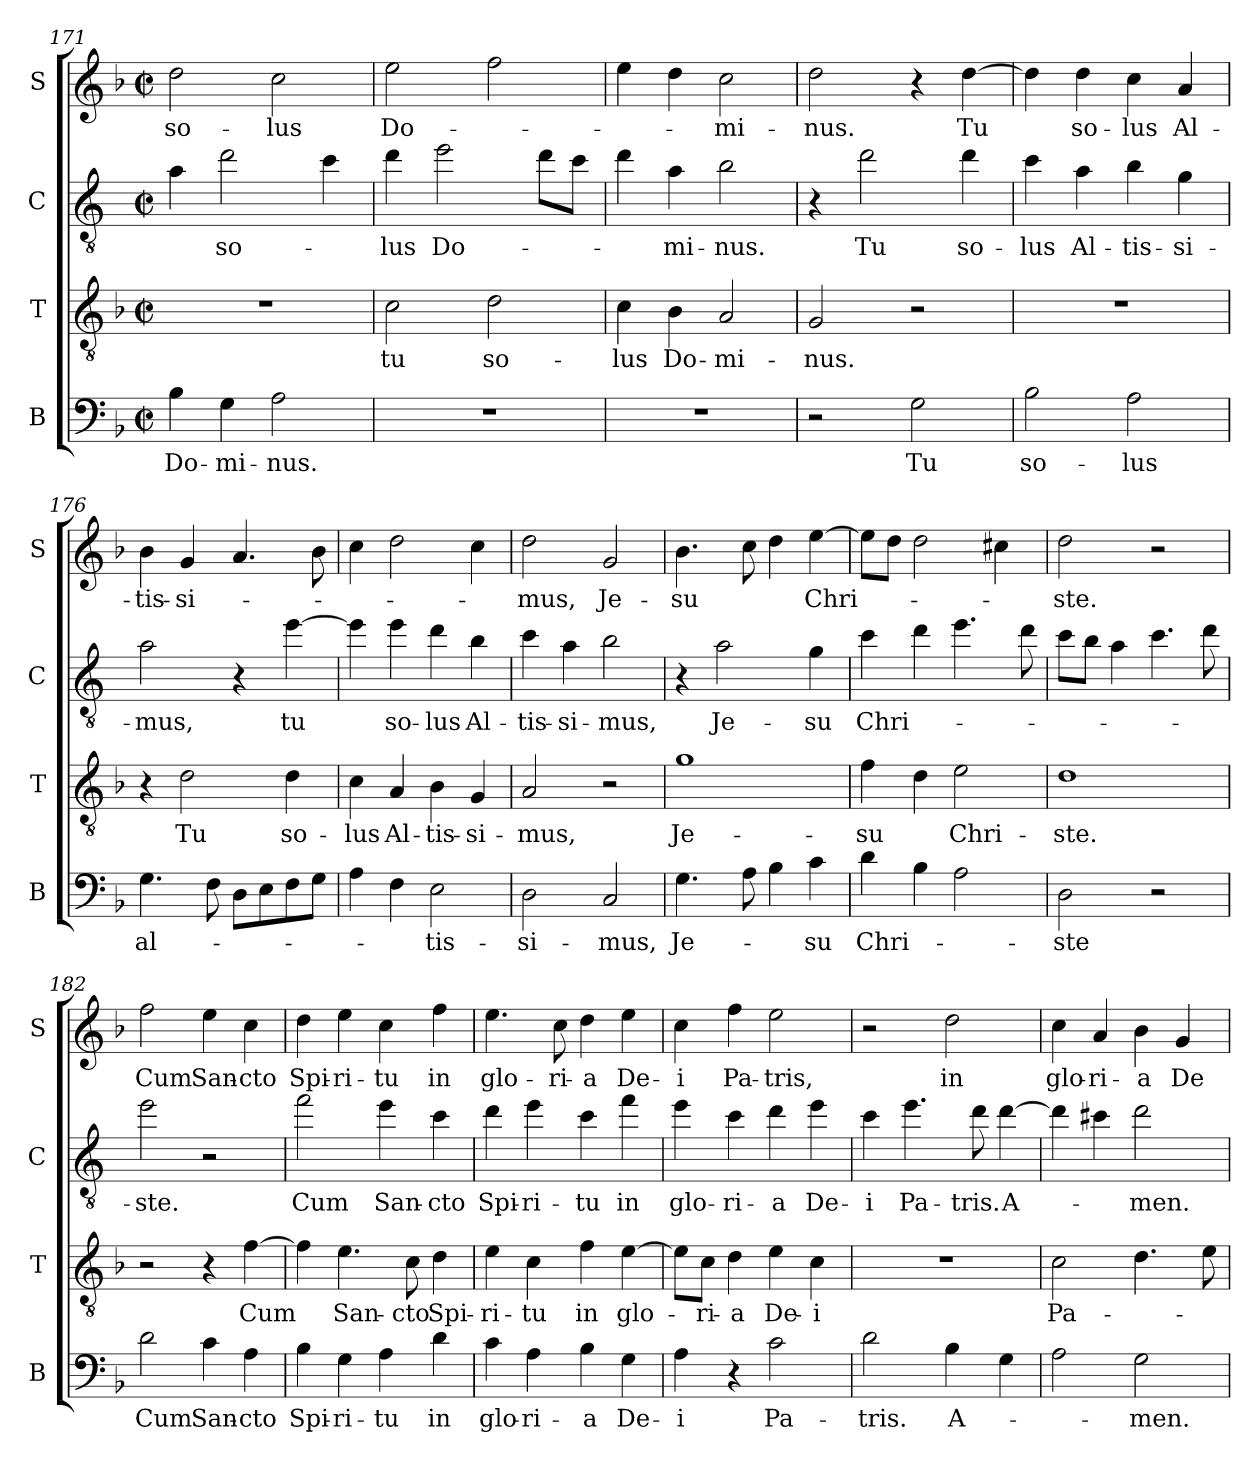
**kern	**text	**kern	**text	**kern	**text	**kern	**text
*part4	*part4	*part3	*part3	*part2	*part2	*part1	*part1
*staff4	*staff4	*staff3	*staff3	*staff2	*staff2	*staff1	*staff1
*I"B	*	*I"T	*	*I"C	*	*I"S	*
*I'B	*	*I'T	*	*I'C	*	*I'S	*
*clefF4	*	*clefGv2	*	*clefGv2	*	*clefG2	*
*	*	*	*	*ITrd4c7	*	*	*
*k[b-]	*	*k[b-]	*	*k[b-]	*	*k[b-]	*
*M2/2	*	*M2/2	*	*M2/2	*	*M2/2	*
*met(c|)	*	*met(c|)	*	*met(c|)	*	*met(c|)	*
=171	=171	=171	=171	=171	=171	=171	=171
!	!LO:LY:b	!	!	!	!	!	!LO:LY:b
4B-\	Do-	1r	.	4d\	.	2dd\	so-
!	!LO:LY:b	!	!	!	!LO:LY:b	!	!
4G\	-mi-	.	.	2g\	so-	.	.
!	!LO:LY:b	!	!	!	!	!	!LO:LY:b
2A\	-nus.	.	.	.	.	2cc\	-lus
.	.	.	.	4f\	.	.	.
=172	=172	=172	=172	=172	=172	=172	=172
!	!	!	!LO:LY:b	!	!LO:LY:b	!	!LO:LY:b
1r	.	2c\	tu	4g\	-lus	2ee\	Do-
!	!	!	!	!	!LO:LY:b	!	!
.	.	.	.	2a\	Do-	.	.
!	!	!	!LO:LY:b	!	!	!	!
.	.	2d\	so-	.	.	2ff\	.
.	.	.	.	8g\L	.	.	.
.	.	.	.	8f\J	.	.	.
=173	=173	=173	=173	=173	=173	=173	=173
!	!	!	!LO:LY:b	!	!	!	!
1r	.	4c\	-lus	4g\	.	4ee\	.
!	!	!	!LO:LY:b	!	!LO:LY:b	!	!
.	.	4B-\	Do-	4d\	-mi-	4dd\	.
!	!	!	!LO:LY:b	!	!LO:LY:b	!	!LO:LY:b
.	.	2A/	-mi-	2e\	-nus.	2cc\	-mi-
!!LO:LB:g=z
=174	=174	=174	=174	=174	=174	=174	=174
!	!	!	!LO:LY:b	!	!	!	!LO:LY:b
2r	.	2G/	-nus.	4r	.	2dd\	-nus.
!	!	!	!	!	!LO:LY:b	!	!
.	.	.	.	2g\	Tu	.	.
!	!LO:LY:b	!	!	!	!	!	!
2G\	Tu	2r	.	.	.	4r	.
!	!	!	!	!	!LO:LY:b	!	!LO:LY:b
.	.	.	.	4g\	so-	[4dd\	Tu
=175	=175	=175	=175	=175	=175	=175	=175
!	!LO:LY:b	!	!	!	!LO:LY:b	!	!
2B-\	so-	1r	.	4f\	-lus	4dd\]	.
!	!	!	!	!	!LO:LY:b	!	!LO:LY:b
.	.	.	.	4d\	Al-	4dd\	so-
!	!LO:LY:b	!	!	!	!LO:LY:b	!	!LO:LY:b
2A\	-lus	.	.	4e\	-tis-	4cc\	-lus
!	!	!	!	!	!LO:LY:b	!	!LO:LY:b
.	.	.	.	4c\	-si-	4a/	Al-
=176	=176	=176	=176	=176	=176	=176	=176
!	!LO:LY:b	!	!	!	!LO:LY:b	!	!LO:LY:b
4.G\	al-	4r	.	2d\	-mus,	4b-\	-tis-
!	!	!	!LO:LY:b	!	!	!	!LO:LY:b
.	.	2d\	Tu	.	.	4g/	-si-
8F\	.	.	.	.	.	.	.
8D\L	.	.	.	4r	.	4.a/	.
8E\	.	.	.	.	.	.	.
!	!	!	!LO:LY:b	!	!LO:LY:b	!	!
8F\	.	4d\	so-	[4a\	tu	.	.
8G\J	.	.	.	.	.	8b-\	.
=177	=177	=177	=177	=177	=177	=177	=177
!	!	!	!LO:LY:b	!	!	!	!
4A\	.	4c\	-lus	4a\]	.	4cc\	.
!	!	!	!LO:LY:b	!	!LO:LY:b	!	!
4F\	.	4A/	Al-	4a\	so-	2dd\	.
!	!LO:LY:b	!	!LO:LY:b	!	!LO:LY:b	!	!
2E\	-tis-	4B-\	-tis-	4g\	-lus	.	.
!	!	!	!LO:LY:b	!	!LO:LY:b	!	!
.	.	4G/	-si-	4e\	Al-	4cc\	.
=178	=178	=178	=178	=178	=178	=178	=178
!	!LO:LY:b	!	!LO:LY:b	!	!LO:LY:b	!	!LO:LY:b
2D\	-si-	2A/	-mus,	4f\	-tis-	2dd\	-mus,
!	!	!	!	!	!LO:LY:b	!	!
.	.	.	.	4d\	-si-	.	.
!	!LO:LY:b	!	!	!	!LO:LY:b	!	!LO:LY:b
2C/	-mus,	2r	.	2e\	-mus,	2g/	Je-
!!LO:PB:g=z
=179	=179	=179	=179	=179	=179	=179	=179
!	!LO:LY:b	!	!LO:LY:b	!	!	!	!LO:LY:b
4.G\	Je-	1g	Je-	4r	.	4.b-\	-su
!	!	!	!	!	!LO:LY:b	!	!
.	.	.	.	2d\	Je-	.	.
8A\	.	.	.	.	.	8cc\	.
4B-\	.	.	.	.	.	4dd\	.
!	!LO:LY:b	!	!	!	!LO:LY:b	!	!LO:LY:b
4c\	-su	.	.	4c\	-su	[4ee\	Chri-
=180	=180	=180	=180	=180	=180	=180	=180
!	!LO:LY:b	!	!LO:LY:b	!	!LO:LY:b	!	!
4d\	Chri-	4f\	-su	4f\	Chri-	8ee\L]	.
.	.	.	.	.	.	8dd\J	.
4B-\	.	4d\	.	4g\	.	2dd\	.
!	!	!	!LO:LY:b	!	!	!	!
2A\	.	2e\	Chri-	4.a\	.	.	.
.	.	.	.	.	.	4cc#X\	.
.	.	.	.	8g\	.	.	.
=181	=181	=181	=181	=181	=181	=181	=181
!	!LO:LY:b	!	!LO:LY:b	!	!	!	!LO:LY:b
2D\	-ste	1d	-ste.	8f\L	.	2dd\	-ste.
.	.	.	.	8e\J	.	.	.
.	.	.	.	4d\	.	.	.
2r	.	.	.	4.f\	.	2r	.
.	.	.	.	8g\	.	.	.
=182	=182	=182	=182	=182	=182	=182	=182
!	!LO:LY:b	!	!	!	!LO:LY:b	!	!LO:LY:b
2d\	Cum	2r	.	2a\	-ste.	2ff\	Cum
!	!LO:LY:b	!	!	!	!	!	!LO:LY:b
4c\	San-	4r	.	2r	.	4ee\	San-
!	!LO:LY:b	!	!LO:LY:b	!	!	!	!LO:LY:b
4A\	-cto	[4f\	Cum	.	.	4cc\	-cto
=183	=183	=183	=183	=183	=183	=183	=183
!	!LO:LY:b	!	!	!	!LO:LY:b	!	!LO:LY:b
4B-\	Spi-	4f\]	.	2b-\	Cum	4dd\	Spi-
!	!LO:LY:b	!	!LO:LY:b	!	!	!	!LO:LY:b
4G\	-ri-	4.e\	San-	.	.	4ee\	-ri-
!	!LO:LY:b	!	!	!	!LO:LY:b	!	!LO:LY:b
4A\	-tu	.	.	4a\	San-	4cc\	-tu
!	!	!	!LO:LY:b	!	!	!	!
.	.	8c\	-cto	.	.	.	.
!	!LO:LY:b	!	!LO:LY:b	!	!LO:LY:b	!	!LO:LY:b
4d\	in	4d\	Spi-	4f\	-cto	4ff\	in
!!LO:LB:g=z
=184	=184	=184	=184	=184	=184	=184	=184
!	!LO:LY:b	!	!LO:LY:b	!	!LO:LY:b	!	!LO:LY:b
4c\	glo-	4e\	-ri-	4g\	Spi-	4.ee\	glo-
!	!LO:LY:b	!	!LO:LY:b	!	!LO:LY:b	!	!
4A\	-ri-	4c\	-tu	4a\	-ri-	.	.
!	!	!	!	!	!	!	!LO:LY:b
.	.	.	.	.	.	8cc\	-ri-
!	!LO:LY:b	!	!LO:LY:b	!	!LO:LY:b	!	!LO:LY:b
4B-\	-a	4f\	in	4f\	-tu	4dd\	-a
!	!LO:LY:b	!	!LO:LY:b	!	!LO:LY:b	!	!LO:LY:b
4G\	De-	[4e\	glo-	4b-\	in	4ee\	De-
=185	=185	=185	=185	=185	=185	=185	=185
!	!LO:LY:b	!	!	!	!LO:LY:b	!	!LO:LY:b
4A\	-i	8e\L]	.	4a\	glo-	4cc\	-i
!	!	!	!LO:LY:b	!	!	!	!
.	.	8c\J	-ri-	.	.	.	.
!	!	!	!LO:LY:b	!	!LO:LY:b	!	!LO:LY:b
4r	.	4d\	-a	4f\	-ri-	4ff\	Pa-
!	!LO:LY:b	!	!LO:LY:b	!	!LO:LY:b	!	!LO:LY:b
2c\	Pa-	4e\	De-	4g\	-a	2ee\	-tris,
!	!	!	!LO:LY:b	!	!LO:LY:b	!	!
.	.	4c\	-i	4a\	De-	.	.
=186	=186	=186	=186	=186	=186	=186	=186
!	!LO:LY:b	!	!	!	!LO:LY:b	!	!
2d\	-tris.	1r	.	4f\	-i	2r	.
!	!	!	!	!	!LO:LY:b	!	!
.	.	.	.	4.a\	Pa-	.	.
!	!LO:LY:b	!	!	!	!	!	!LO:LY:b
4B-\	A-	.	.	.	.	2dd\	in
!	!	!	!	!	!LO:LY:b	!	!
.	.	.	.	8g\	-tris.	.	.
!	!	!	!	!	!LO:LY:b	!	!
4G\	.	.	.	[4g\	A-	.	.
=187	=187	=187	=187	=187	=187	=187	=187
!	!	!	!LO:LY:b	!	!	!	!LO:LY:b
2A\	.	2c\	Pa-	4g\]	.	4cc\	glo-
!	!	!	!	!	!	!	!LO:LY:b
.	.	.	.	4f#X\	.	4a/	-ri-
!	!LO:LY:b	!	!	!	!LO:LY:b	!	!LO:LY:b
2G\	-men.	4.d\	.	2g\	-men.	4b-\	-a
!	!	!	!	!	!	!	!LO:LY:b
.	.	.	.	.	.	4g/	De-
.	.	8e\	.	.	.	.	.
=	=	=	=	=	=	=	=
*-	*-	*-	*-	*-	*-	*-	*-
